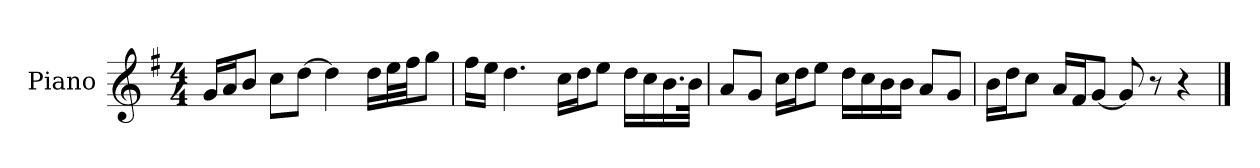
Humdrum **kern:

**kern
*part1
*staff1
*I"Piano
*I'P-no
*clefG2
*k[f#]
*M4/4
*MM90
=1
16g/LL
16a/J
8b/J
8cc\L
[8dd\J
4dd\]
16dd\LL
32ee\L
32ff#\JJ
8gg\J
=2
16ff#\LL
16ee\JJ
4.dd\
16cc\LL
16dd\J
8ee\J
16dd\LL
16cc\
16.b\
32b\JJk
=3
8a/L
8g/J
16cc\LL
16dd\J
8ee\J
16dd\LL
16cc\
16b\
16b\JJ
8a/L
8g/J
=4
16b\LL
16dd\J
8cc\J
16a/LL
16f#/J
[8g/J
8g/]
8r
4r
==
*-
